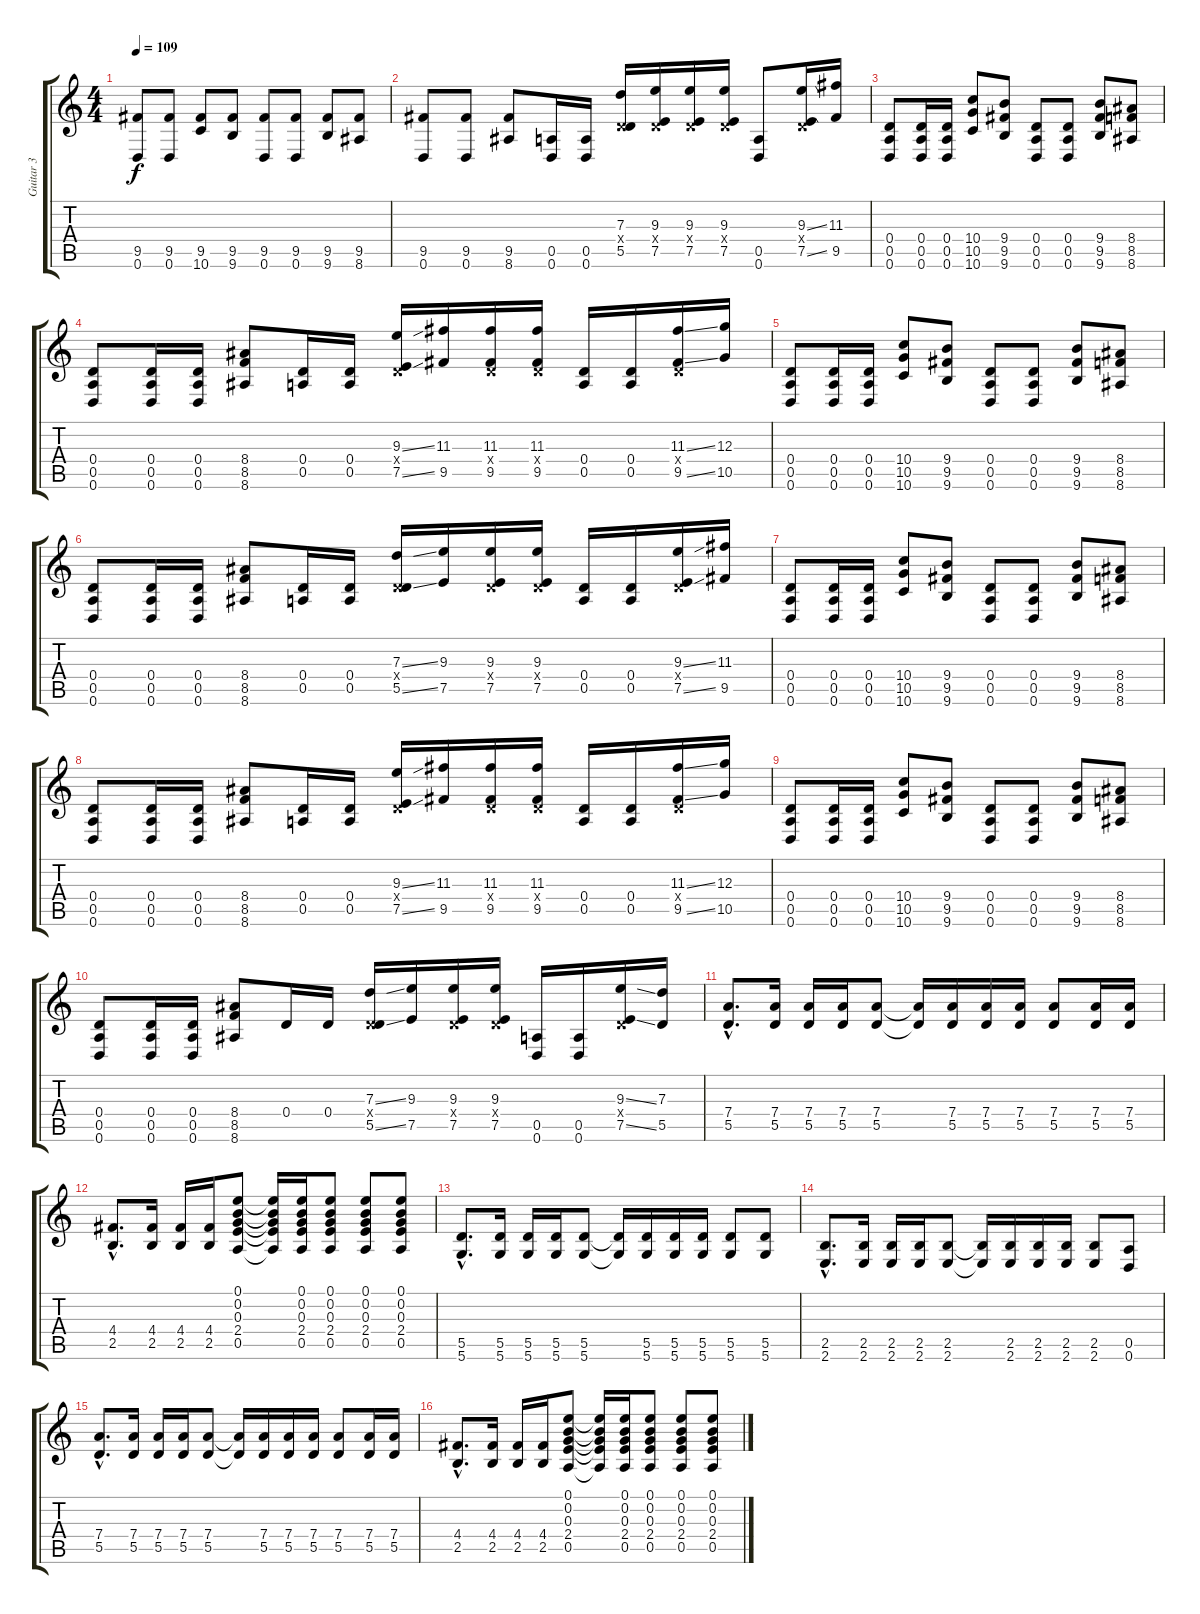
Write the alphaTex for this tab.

\track ("Guitar 3" "Guitar 3") {instrument distortionguitar}
\staff {score tabs}
\tuning (E4 B3 G3 D3 A2 D2) {hide}
\ts (4 4)
\tempo 109
\clef g2
\ks c
(9.5 0.6).8{dy f} (9.5 0.6).8 (9.5 10.6).8 (9.5 9.6).8 (9.5 0.6).8 (9.5 0.6).8 (9.5 9.6).8 (9.5 8.6).8 |
(9.5 0.6).8 (9.5 0.6).8 (9.5 8.6).8 (0.5 0.6).16 (0.5 0.6).16 (7.3 0.4{x} 5.5).16 (9.3 0.4{x} 7.5).16 (9.3 0.4{x} 7.5).16 (9.3 0.4{x} 7.5).16 (0.5 0.6).8 (9.3{ss} 0.4{x} 7.5{ss}).16 (11.3 9.5).16 |
(0.4 0.5 0.6).8 (0.4 0.5 0.6).16 (0.4 0.5 0.6).16 (10.4 10.5 10.6).8 (9.4 9.5 9.6).8 (0.4 0.5 0.6).8 (0.4 0.5 0.6).8 (9.4 9.5 9.6).8 (8.4 8.5 8.6).8 |
(0.4 0.5 0.6).8 (0.4 0.5 0.6).16 (0.4 0.5 0.6).16 (8.4 8.5 8.6).8 (0.4 0.5).16 (0.4 0.5).16 (9.3{ss} 0.4{x} 7.5{ss}).16 (11.3 9.5).16 (11.3 0.4{x} 9.5).16 (11.3 0.4{x} 9.5).16 (0.4 0.5).16 (0.4 0.5).16 (11.3{ss} 0.4{x} 9.5{ss}).16 (12.3 10.5).16 |
(0.4 0.5 0.6).8 (0.4 0.5 0.6).16 (0.4 0.5 0.6).16 (10.4 10.5 10.6).8 (9.4 9.5 9.6).8 (0.4 0.5 0.6).8 (0.4 0.5 0.6).8 (9.4 9.5 9.6).8 (8.4 8.5 8.6).8 |
(0.4 0.5 0.6).8 (0.4 0.5 0.6).16 (0.4 0.5 0.6).16 (8.4 8.5 8.6).8 (0.4 0.5).16 (0.4 0.5).16 (7.3{ss} 0.4{x} 5.5{ss}).16 (9.3 7.5).16 (9.3 0.4{x} 7.5).16 (9.3 0.4{x} 7.5).16 (0.4 0.5).16 (0.4 0.5).16 (9.3{ss} 0.4{x} 7.5{ss}).16 (11.3 9.5).16 |
(0.4 0.5 0.6).8 (0.4 0.5 0.6).16 (0.4 0.5 0.6).16 (10.4 10.5 10.6).8 (9.4 9.5 9.6).8 (0.4 0.5 0.6).8 (0.4 0.5 0.6).8 (9.4 9.5 9.6).8 (8.4 8.5 8.6).8 |
(0.4 0.5 0.6).8 (0.4 0.5 0.6).16 (0.4 0.5 0.6).16 (8.4 8.5 8.6).8 (0.4 0.5).16 (0.4 0.5).16 (9.3{ss} 0.4{x} 7.5{ss}).16 (11.3 9.5).16 (11.3 0.4{x} 9.5).16 (11.3 0.4{x} 9.5).16 (0.4 0.5).16 (0.4 0.5).16 (11.3{ss} 0.4{x} 9.5{ss}).16 (12.3 10.5).16 |
(0.4 0.5 0.6).8 (0.4 0.5 0.6).16 (0.4 0.5 0.6).16 (10.4 10.5 10.6).8 (9.4 9.5 9.6).8 (0.4 0.5 0.6).8 (0.4 0.5 0.6).8 (9.4 9.5 9.6).8 (8.4 8.5 8.6).8 |
(0.4 0.5 0.6).8 (0.4 0.5 0.6).16 (0.4 0.5 0.6).16 (8.4 8.5 8.6).8 0.4.16 0.4.16 (7.3{ss} 0.4{x} 5.5{ss}).16 (9.3 7.5).16 (9.3 0.4{x} 7.5).16 (9.3 0.4{x} 7.5).16 (0.5 0.6).16 (0.5 0.6).16 (9.3{ss} 0.4{x} 7.5{ss}).16 (7.3 5.5).16 |
(7.4{hac} 5.5{hac}).8{d} (7.4 5.5).16 (7.4 5.5).16 (7.4 5.5).16 (7.4 5.5).8 (7.4{t} 5.5{t}).16 (7.4 5.5).16 (7.4 5.5).16 (7.4 5.5).16 (7.4 5.5).8 (7.4 5.5).16 (7.4 5.5).16 |
(4.4{hac} 2.5{hac}).8{d} (4.4 2.5).16 (4.4 2.5).16 (4.4 2.5).16 (0.1 0.2 0.3 2.4 0.5).8 (0.1{t} 0.2{t} 0.3{t} 2.4{t} 0.5{t}).16 (0.1 0.2 0.3 2.4 0.5).16 (0.1 0.2 0.3 2.4 0.5).8 (0.1 0.2 0.3 2.4 0.5).8 (0.1 0.2 0.3 2.4 0.5).8 |
(5.5{hac} 5.6{hac}).8{d} (5.5 5.6).16 (5.5 5.6).16 (5.5 5.6).16 (5.5 5.6).8 (5.5{t} 5.6{t}).16 (5.5 5.6).16 (5.5 5.6).16 (5.5 5.6).16 (5.5 5.6).8 (5.5 5.6).8 |
(2.5{hac} 2.6{hac}).8{d} (2.5 2.6).16 (2.5 2.6).16 (2.5 2.6).16 (2.5 2.6).8 (2.5{t} 2.6{t}).16 (2.5 2.6).16 (2.5 2.6).16 (2.5 2.6).16 (2.5 2.6).8 (0.5 0.6).8 |
(7.4{hac} 5.5{hac}).8{d} (7.4 5.5).16 (7.4 5.5).16 (7.4 5.5).16 (7.4 5.5).8 (7.4{t} 5.5{t}).16 (7.4 5.5).16 (7.4 5.5).16 (7.4 5.5).16 (7.4 5.5).8 (7.4 5.5).16 (7.4 5.5).16 |
(4.4{hac} 2.5{hac}).8{d} (4.4 2.5).16 (4.4 2.5).16 (4.4 2.5).16 (0.1 0.2 0.3 2.4 0.5).8 (0.1{t} 0.2{t} 0.3{t} 2.4{t} 0.5{t}).16 (0.1 0.2 0.3 2.4 0.5).16 (0.1 0.2 0.3 2.4 0.5).8 (0.1 0.2 0.3 2.4 0.5).8 (0.1 0.2 0.3 2.4 0.5).8
